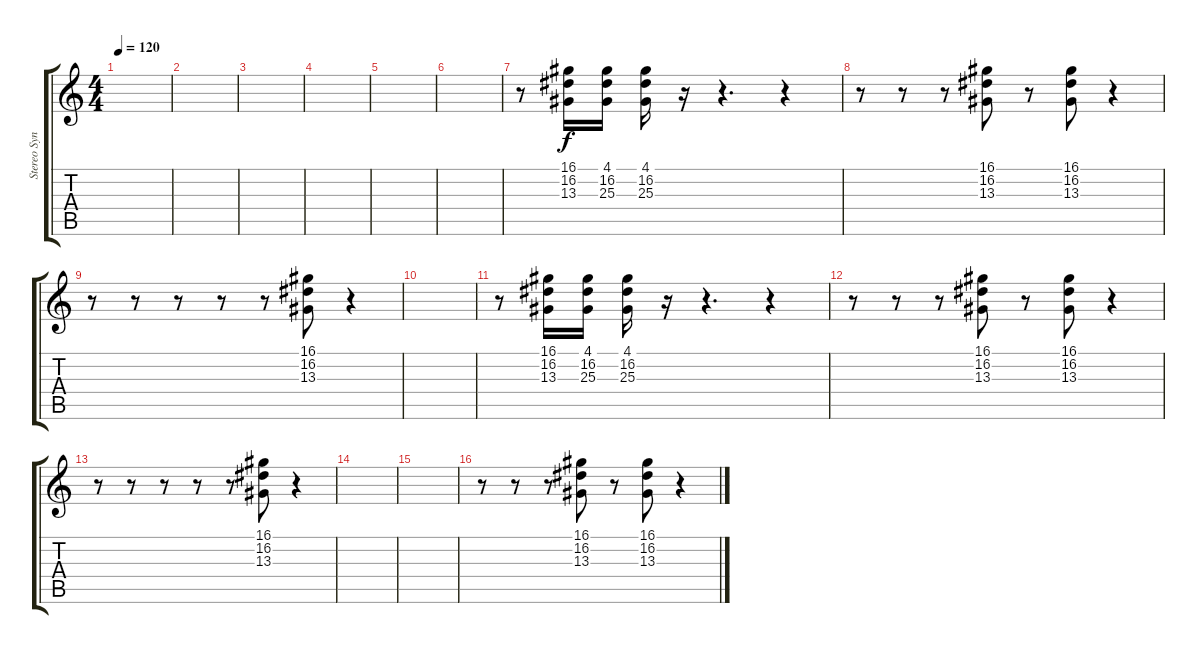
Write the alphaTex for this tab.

\track ("Stereo Synth Brass" "Stereo Syn") {instrument synthbrass1}
\staff {score tabs}
\tuning (E4 B3 G3 D3 A2 E2) {hide}
\ts (4 4)
\tempo 120
\clef g2
\ks c
|
|
|
|
|
|
r.8 (16.1 16.2 13.3).16 (4.1 16.2 25.3).16 (4.1 16.2 25.3).16 r.16 r.4{d} r.4 |
r.8 r.8 r.8 (16.1 16.2 13.3).8 r.8 (16.1 16.2 13.3).8 r.4 |
r.8 r.8 r.8 r.8 r.8 (16.1 16.2 13.3).8 r.4 |
|
r.8 (16.1 16.2 13.3).16 (4.1 16.2 25.3).16 (4.1 16.2 25.3).16 r.16 r.4{d} r.4 |
r.8 r.8 r.8 (16.1 16.2 13.3).8 r.8 (16.1 16.2 13.3).8 r.4 |
r.8 r.8 r.8 r.8 r.8 (16.1 16.2 13.3).8 r.4 |
|
|
r.8 r.8 r.8 (16.1 16.2 13.3).8 r.8 (16.1 16.2 13.3).8 r.4
